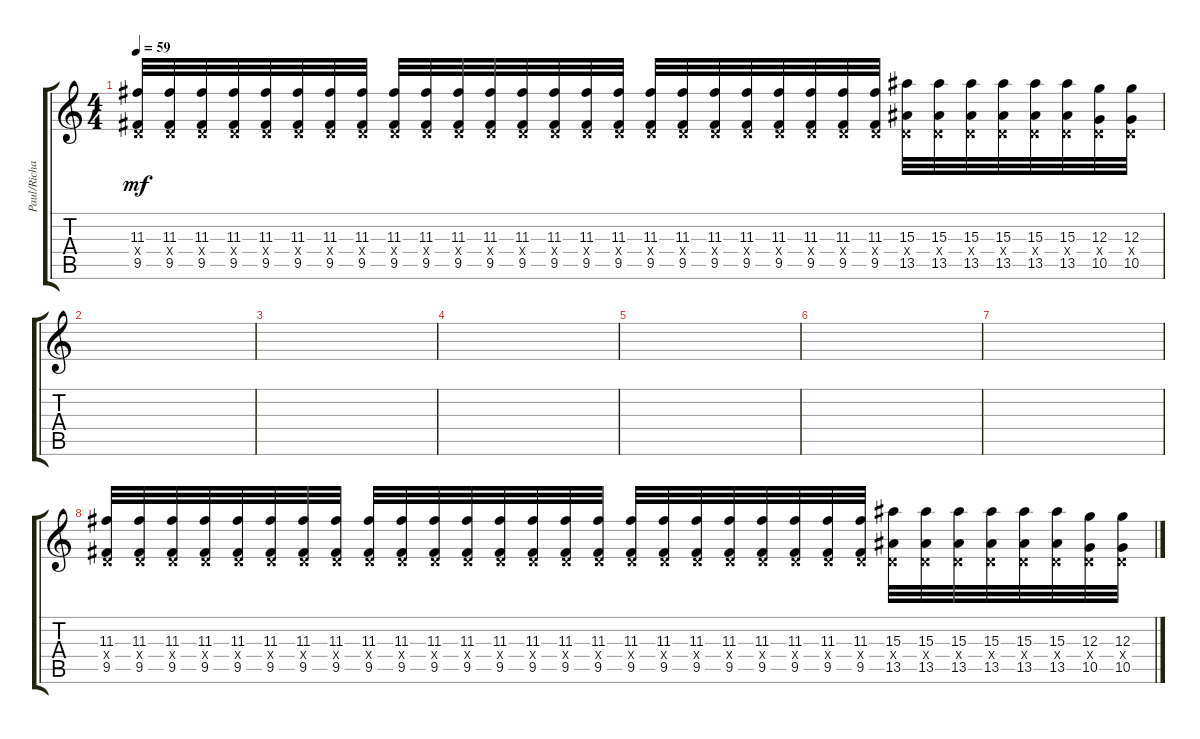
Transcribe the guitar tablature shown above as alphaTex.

\track ("Paul/Richard (distortion)" "Paul/Richa") {instrument distortionguitar}
\staff {score tabs}
\tuning (E4 B3 G3 D3 A2 E2) {hide}
\ts (4 4)
\tempo 59
\clef g2
\ks c
(11.3 0.4{x} 9.5).32{dy mf} (11.3 0.4{x} 9.5).32 (11.3 0.4{x} 9.5).32 (11.3 0.4{x} 9.5).32 (11.3 0.4{x} 9.5).32 (11.3 0.4{x} 9.5).32 (11.3 0.4{x} 9.5).32 (11.3 0.4{x} 9.5).32 (11.3 0.4{x} 9.5).32 (11.3 0.4{x} 9.5).32 (11.3 0.4{x} 9.5).32 (11.3 0.4{x} 9.5).32 (11.3 0.4{x} 9.5).32 (11.3 0.4{x} 9.5).32 (11.3 0.4{x} 9.5).32 (11.3 0.4{x} 9.5).32 (11.3 0.4{x} 9.5).32 (11.3 0.4{x} 9.5).32 (11.3 0.4{x} 9.5).32 (11.3 0.4{x} 9.5).32 (11.3 0.4{x} 9.5).32 (11.3 0.4{x} 9.5).32 (11.3 0.4{x} 9.5).32 (11.3 0.4{x} 9.5).32 (15.3 0.4{x} 13.5).32 (15.3 0.4{x} 13.5).32 (15.3 0.4{x} 13.5).32 (15.3 0.4{x} 13.5).32 (15.3 0.4{x} 13.5).32 (15.3 0.4{x} 13.5).32 (12.3 0.4{x} 10.5).32 (12.3 0.4{x} 10.5).32 |
|
|
|
|
|
|
(11.3 0.4{x} 9.5).32 (11.3 0.4{x} 9.5).32 (11.3 0.4{x} 9.5).32 (11.3 0.4{x} 9.5).32 (11.3 0.4{x} 9.5).32 (11.3 0.4{x} 9.5).32 (11.3 0.4{x} 9.5).32 (11.3 0.4{x} 9.5).32 (11.3 0.4{x} 9.5).32 (11.3 0.4{x} 9.5).32 (11.3 0.4{x} 9.5).32 (11.3 0.4{x} 9.5).32 (11.3 0.4{x} 9.5).32 (11.3 0.4{x} 9.5).32 (11.3 0.4{x} 9.5).32 (11.3 0.4{x} 9.5).32 (11.3 0.4{x} 9.5).32 (11.3 0.4{x} 9.5).32 (11.3 0.4{x} 9.5).32 (11.3 0.4{x} 9.5).32 (11.3 0.4{x} 9.5).32 (11.3 0.4{x} 9.5).32 (11.3 0.4{x} 9.5).32 (11.3 0.4{x} 9.5).32 (15.3 0.4{x} 13.5).32 (15.3 0.4{x} 13.5).32 (15.3 0.4{x} 13.5).32 (15.3 0.4{x} 13.5).32 (15.3 0.4{x} 13.5).32 (15.3 0.4{x} 13.5).32 (12.3 0.4{x} 10.5).32 (12.3 0.4{x} 10.5).32
